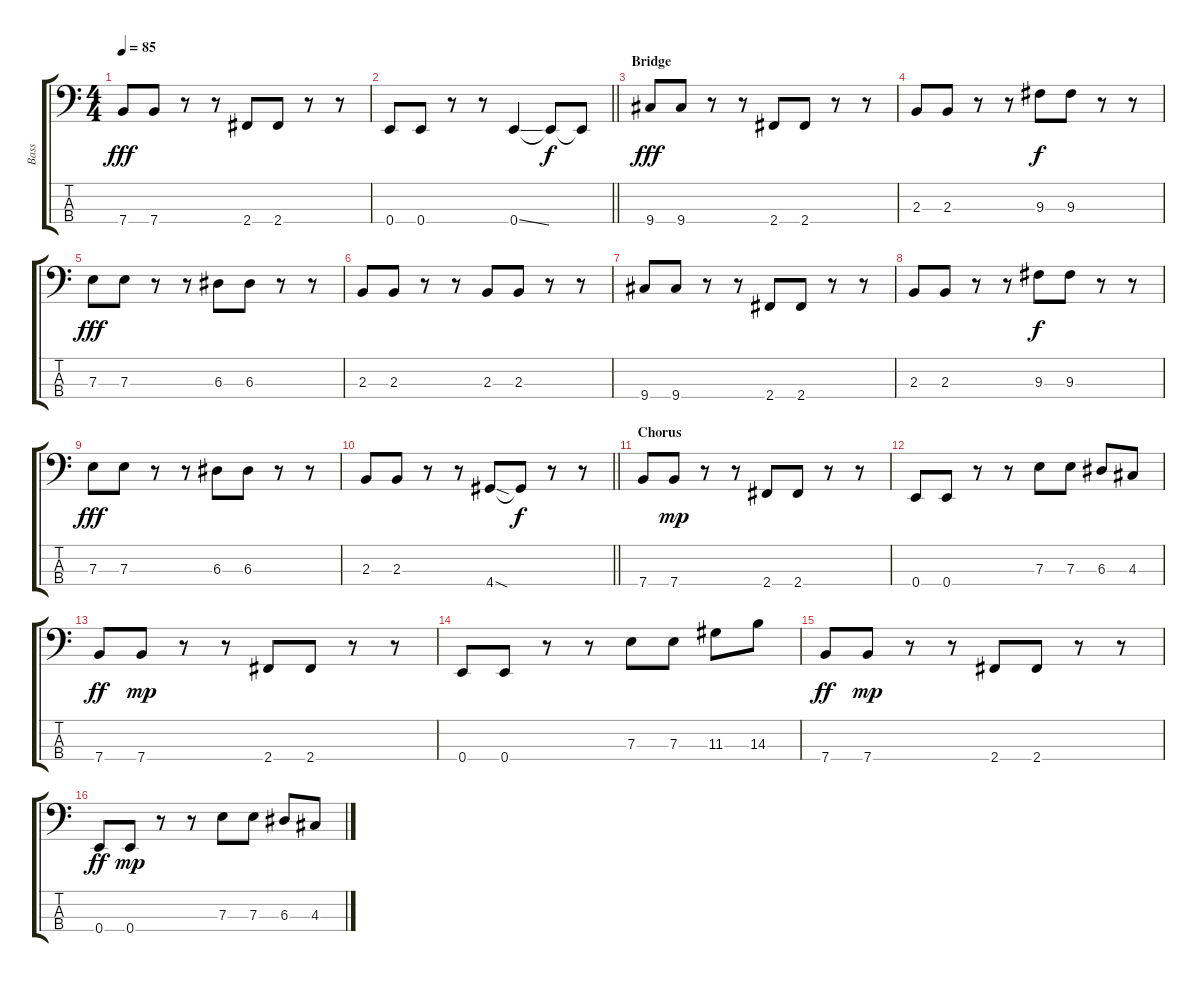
\track ("Bass" "Bass") {instrument electricbassfinger}
\staff {score tabs}
\tuning (G2 D2 A1 E1) {hide}
\ts (4 4)
\tempo 85
\clef f4
\ks c
7.4.8{dy fff} 7.4.8 r.8 r.8 2.4.8 2.4.8 r.8 r.8 |
\barLineRight lightlight
0.4.8 0.4.8 r.8 r.8 0.4{ss}.4 0.4{t}.8{dy f} 0.4{t}.8 |
\section ("" "Bridge")
9.4.8{dy fff} 9.4.8 r.8 r.8 2.4.8 2.4.8 r.8 r.8 |
2.3.8 2.3.8 r.8 r.8 9.3.8{dy f} 9.3.8 r.8 r.8 |
7.3.8{dy fff} 7.3.8 r.8 r.8 6.3.8 6.3.8 r.8 r.8 |
2.3.8 2.3.8 r.8 r.8 2.3.8 2.3.8 r.8 r.8 |
9.4.8 9.4.8 r.8 r.8 2.4.8 2.4.8 r.8 r.8 |
2.3.8 2.3.8 r.8 r.8 9.3.8{dy f} 9.3.8 r.8 r.8 |
7.3.8{dy fff} 7.3.8 r.8 r.8 6.3.8 6.3.8 r.8 r.8 |
\barLineRight lightlight
2.3.8 2.3.8 r.8 r.8 4.4{sod}.8 4.4{t}.8{dy f} r.8 r.8 |
\section ("" "Chorus")
7.4.8 7.4.8{dy mp} r.8 r.8 2.4.8 2.4.8 r.8 r.8 |
0.4.8 0.4.8 r.8 r.8 7.3.8 7.3.8 6.3.8 4.3.8 |
7.4.8{dy ff} 7.4.8{dy mp} r.8 r.8 2.4.8 2.4.8 r.8 r.8 |
0.4.8 0.4.8 r.8 r.8 7.3.8 7.3.8 11.3.8 14.3.8 |
7.4.8{dy ff} 7.4.8{dy mp} r.8 r.8 2.4.8 2.4.8 r.8 r.8 |
0.4.8{dy ff} 0.4.8{dy mp} r.8 r.8 7.3.8 7.3.8 6.3.8 4.3.8
